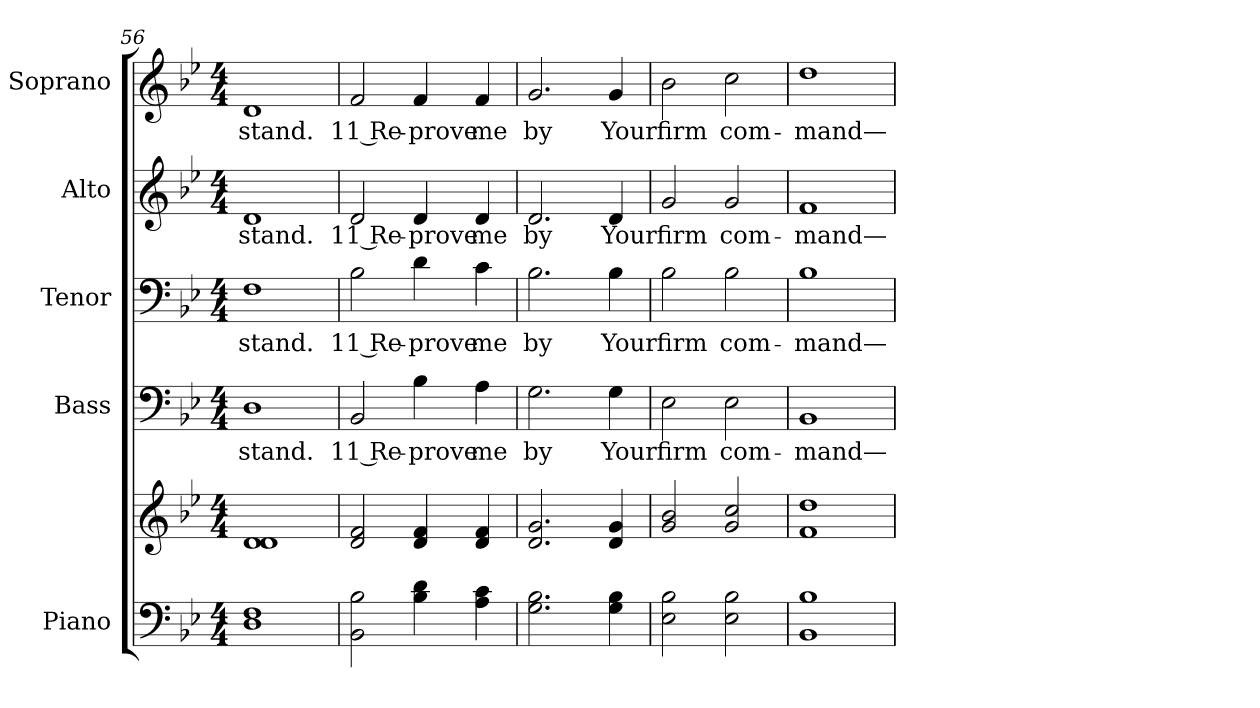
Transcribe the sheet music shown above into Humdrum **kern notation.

**kern	**kern	**kern	**text	**kern	**text	**kern	**text	**kern	**text
*part5	*part5	*part4	*part4	*part3	*part3	*part2	*part2	*part1	*part1
*staff6	*staff5	*staff4	*staff4	*staff3	*staff3	*staff2	*staff2	*staff1	*staff1
*I"Piano	*	*I"Bass	*	*I"Tenor	*	*I"Alto	*	*I"Soprano	*
*I'Pno.	*	*I'B.	*	*I'T.	*	*I'A.	*	*I'S.	*
!!LO:PB:g=z
*clefF4	*clefG2	*clefF4	*	*clefF4	*	*clefG2	*	*clefG2	*
*k[b-e-]	*k[b-e-]	*k[b-e-]	*	*k[b-e-]	*	*k[b-e-]	*	*k[b-e-]	*
*B-:	*B-:	*B-:	*	*B-:	*	*B-:	*	*B-:	*
*M4/4	*M4/4	*M4/4	*	*M4/4	*	*M4/4	*	*M4/4	*
=56	=56	=56	=56	=56	=56	=56	=56	=56	=56
!	!	!	!LO:LY:b:color=#000000	!	!	!	!	!	!
!	!	!	!	!	!LO:LY:b:color=#000000	!	!	!	!
!	!	!	!	!	!	!	!LO:LY:b:color=#000000	!	!
!	!	!	!	!	!	!	!	!	!LO:LY:b:color=#000000
1Di 1Fi	1di 1di	1Di	stand.	1Fi	stand.	1di	stand.	1di	stand.
=57	=57	=57	=57	=57	=57	=57	=57	=57	=57
!	!	!	!LO:LY:b:color=#000000	!	!	!	!	!	!
!	!	!	!	!	!LO:LY:b:color=#000000	!	!	!	!
!	!	!	!	!	!	!	!LO:LY:b:color=#000000	!	!
!	!	!	!	!	!	!	!	!	!LO:LY:b:color=#000000
2BB-i\ 2B-i	2di/ 2fi	2BB-i/	11 Re-	2B-i\	11 Re-	2di/	11 Re-	2fi/	11 Re-
!	!	!	!LO:LY:b:color=#000000	!	!	!	!	!	!
!	!	!	!	!	!LO:LY:b:color=#000000	!	!	!	!
!	!	!	!	!	!	!	!LO:LY:b:color=#000000	!	!
!	!	!	!	!	!	!	!	!	!LO:LY:b:color=#000000
4B-i\ 4di	4di/ 4fi	4B-i\	-prove	4di\	-prove	4di/	-prove	4fi/	-prove
!	!	!	!LO:LY:b:color=#000000	!	!	!	!	!	!
!	!	!	!	!	!LO:LY:b:color=#000000	!	!	!	!
!	!	!	!	!	!	!	!LO:LY:b:color=#000000	!	!
!	!	!	!	!	!	!	!	!	!LO:LY:b:color=#000000
4Ai\ 4ci	4di/ 4fi	4Ai\	me	4ci\	me	4di/	me	4fi/	me
=58	=58	=58	=58	=58	=58	=58	=58	=58	=58
!	!	!	!LO:LY:b:color=#000000	!	!	!	!	!	!
!	!	!	!	!	!LO:LY:b:color=#000000	!	!	!	!
!	!	!	!	!	!	!	!LO:LY:b:color=#000000	!	!
!	!	!	!	!	!	!	!	!	!LO:LY:b:color=#000000
2.Gi\ 2.B-i	2.di/ 2.gi	2.Gi\	by	2.B-i\	by	2.di/	by	2.gi/	by
!	!	!	!LO:LY:b:color=#000000	!	!	!	!	!	!
!	!	!	!	!	!LO:LY:b:color=#000000	!	!	!	!
!	!	!	!	!	!	!	!LO:LY:b:color=#000000	!	!
!	!	!	!	!	!	!	!	!	!LO:LY:b:color=#000000
4Gi\ 4B-i	4di/ 4gi	4Gi\	Your	4B-i\	Your	4di/	Your	4gi/	Your
=59	=59	=59	=59	=59	=59	=59	=59	=59	=59
!	!	!	!LO:LY:b:color=#000000	!	!	!	!	!	!
!	!	!	!	!	!LO:LY:b:color=#000000	!	!	!	!
!	!	!	!	!	!	!	!LO:LY:b:color=#000000	!	!
!	!	!	!	!	!	!	!	!	!LO:LY:b:color=#000000
2E-i\ 2B-i	2gi/ 2b-i	2E-i\	firm	2B-i\	firm	2gi/	firm	2b-i\	firm
!	!	!	!LO:LY:b:color=#000000	!	!	!	!	!	!
!	!	!	!	!	!LO:LY:b:color=#000000	!	!	!	!
!	!	!	!	!	!	!	!LO:LY:b:color=#000000	!	!
!	!	!	!	!	!	!	!	!	!LO:LY:b:color=#000000
2E-i\ 2B-i	2gi/ 2cci	2E-i\	com-	2B-i\	com-	2gi/	com-	2cci\	com-
=60	=60	=60	=60	=60	=60	=60	=60	=60	=60
!	!	!	!LO:LY:b:color=#000000	!	!	!	!	!	!
!	!	!	!	!	!LO:LY:b:color=#000000	!	!	!	!
!	!	!	!	!	!	!	!LO:LY:b:color=#000000	!	!
!	!	!	!	!	!	!	!	!	!LO:LY:b:color=#000000
1BB-i 1B-i	1fi 1ddi	1BB-i	-mand—	1B-i	-mand—	1fi	-mand—	1ddi	-mand—
=	=	=	=	=	=	=	=	=	=
*-	*-	*-	*-	*-	*-	*-	*-	*-	*-
